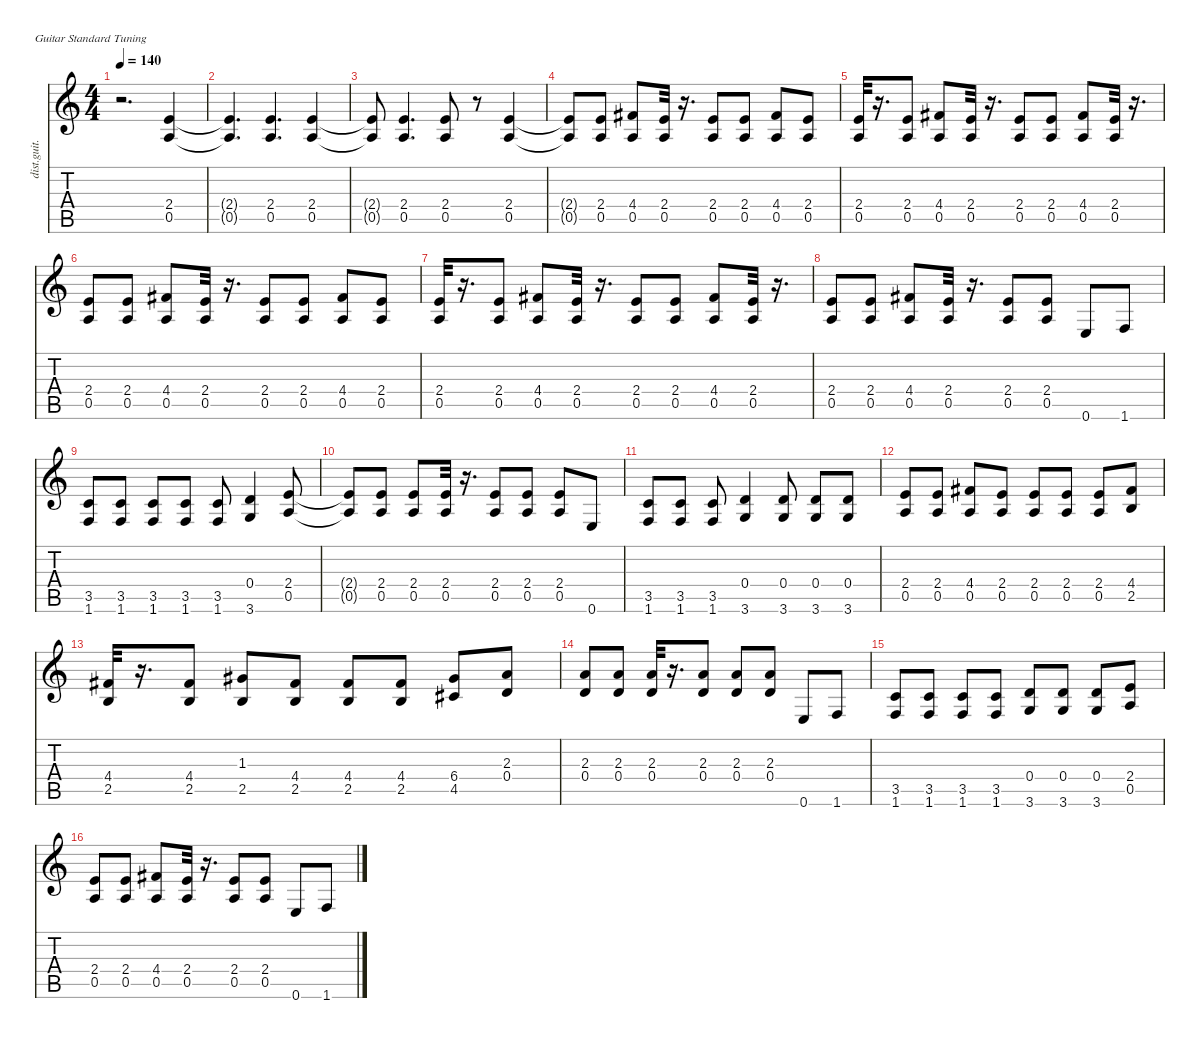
\defaultSystemsLayout 4
\hideDynamics
\bracketExtendMode nobrackets
\otherSystemsTrackNameOrientation horizontal
\track ("Electric Guitar 2" "dist.guit.") {instrument distortionguitar}
\staff {score tabs}
\tuning (E4 B3 G3 D3 A2 E2)
\ts (4 4)
\tempo 140
\clef g2
\ks c
r.2{d dy f instrument distortionguitar} (2.4 0.5).4 |
(2.4{t} 0.5{t}).4{d} (2.4 0.5).4{d} (2.4 0.5).4 |
(2.4{t} 0.5{t}).8 (2.4 0.5).4{d} (2.4 0.5).8 r.8 (2.4 0.5).4 |
(2.4{t} 0.5{t}).8 (2.4 0.5).8 (4.4{acc #} 0.5).8 (2.4 0.5).32 r.16{d} (2.4 0.5).8 (2.4 0.5).8 (4.4{acc #} 0.5).8 (2.4 0.5).8 |
(2.4 0.5).32 r.16{d} (2.4 0.5).8 (4.4{acc #} 0.5).8 (2.4 0.5).32 r.16{d} (2.4 0.5).8 (2.4 0.5).8 (4.4{acc #} 0.5).8 (2.4 0.5).32 r.16{d} |
(2.4 0.5).8 (2.4 0.5).8 (4.4{acc #} 0.5).8 (2.4 0.5).32 r.16{d} (2.4 0.5).8 (2.4 0.5).8 (4.4{acc #} 0.5).8 (2.4 0.5).8 |
(2.4 0.5).32 r.16{d} (2.4 0.5).8 (4.4{acc #} 0.5).8 (2.4 0.5).32 r.16{d} (2.4 0.5).8 (2.4 0.5).8 (4.4{acc #} 0.5).8 (2.4 0.5).32 r.16{d} |
(2.4 0.5).8 (2.4 0.5).8 (4.4{acc #} 0.5).8 (2.4 0.5).32 r.16{d} (2.4 0.5).8 (2.4 0.5).8 0.6.8 1.6.8 |
(3.5 1.6).8 (3.5 1.6).8 (3.5 1.6).8 (3.5 1.6).8 (3.5 1.6).8 (0.4 3.6).4 (2.4 0.5).8 |
(2.4{t} 0.5{t}).8 (2.4 0.5).8 (2.4 0.5).8 (2.4 0.5).32 r.16{d} (2.4 0.5).8 (2.4 0.5).8 (2.4 0.5).8 0.6.8 |
(3.5 1.6).8 (3.5 1.6).8 (3.5 1.6).8 (0.4 3.6).4 (0.4 3.6).8 (0.4 3.6).8 (0.4 3.6).8 |
(2.4 0.5).8 (2.4 0.5).8 (4.4{acc #} 0.5).8 (2.4 0.5).8 (2.4 0.5).8 (2.4 0.5).8 (2.4 0.5).8 (4.4{acc #} 2.5).8 |
(4.4{acc #} 2.5).32 r.16{d} (4.4{acc #} 2.5).8 (1.3{acc #} 2.5).8 (4.4{acc #} 2.5).8 (4.4{acc #} 2.5).8 (4.4{acc #} 2.5).8 (6.4{acc #} 4.5{acc #}).8 (2.3 0.4).8 |
(2.3 0.4).8 (2.3 0.4).8 (2.3 0.4).32 r.16{d} (2.3 0.4).8 (2.3 0.4).8 (2.3 0.4).8 0.6.8 1.6.8 |
(3.5 1.6).8 (3.5 1.6).8 (3.5 1.6).8 (3.5 1.6).8 (0.4 3.6).8 (0.4 3.6).8 (0.4 3.6).8 (2.4 0.5).8 |
(2.4 0.5).8 (2.4 0.5).8 (4.4{acc #} 0.5).8 (2.4 0.5).32 r.16{d} (2.4 0.5).8 (2.4 0.5).8 0.6.8 1.6.8
